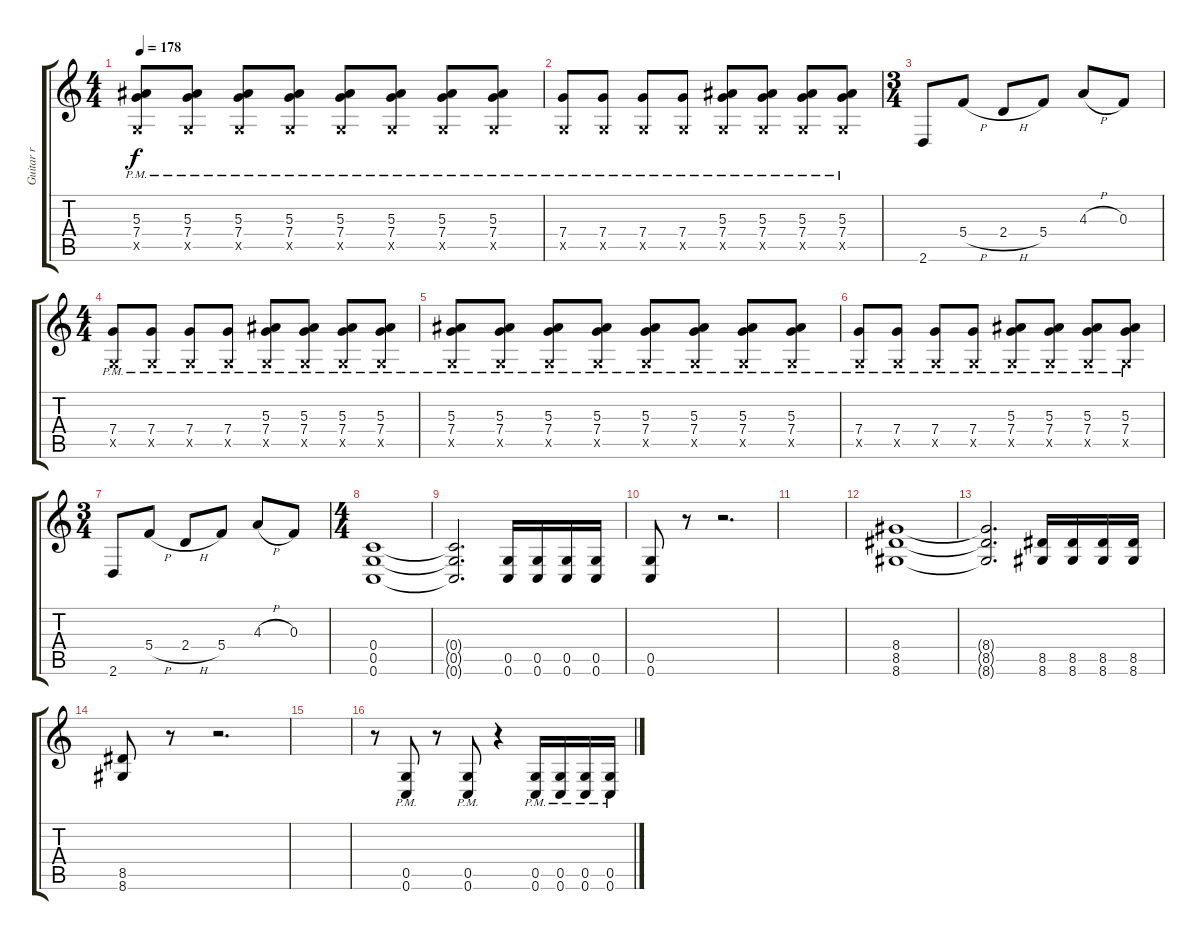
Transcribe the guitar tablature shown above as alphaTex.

\track ("Guitar r" "Guitar r") {instrument distortionguitar}
\staff {score tabs}
\tuning (D4 A3 F3 C3 G2 C2) {hide}
\ts (4 4)
\tempo 178
\clef g2
\ks c
(5.3{pm} 7.4{pm} 0.5{x}).8{dy f} (5.3{pm} 7.4{pm} 0.5{x}).8 (5.3{pm} 7.4{pm} 0.5{x}).8 (5.3{pm} 7.4{pm} 0.5{x}).8 (5.3{pm} 7.4{pm} 0.5{x}).8 (5.3{pm} 7.4{pm} 0.5{x}).8 (5.3{pm} 7.4{pm} 0.5{x}).8 (5.3{pm} 7.4{pm} 0.5{x}).8 |
(7.4{pm} 0.5{x}).8 (7.4{pm} 0.5{x}).8 (7.4{pm} 0.5{x}).8 (7.4{pm} 0.5{x}).8 (5.3{pm} 7.4{pm} 0.5{x}).8 (5.3{pm} 7.4{pm} 0.5{x}).8 (5.3{pm} 7.4{pm} 0.5{x}).8 (5.3{pm} 7.4{pm} 0.5{x}).8 |
\ts (3 4)
2.6.8 5.4{h}.8 2.4{h}.8 5.4.8 4.3{h}.8 0.3.8 |
\ts (4 4)
(7.4{pm} 0.5{x}).8 (7.4{pm} 0.5{x}).8 (7.4{pm} 0.5{x}).8 (7.4{pm} 0.5{x}).8 (5.3{pm} 7.4{pm} 0.5{x}).8 (5.3{pm} 7.4{pm} 0.5{x}).8 (5.3{pm} 7.4{pm} 0.5{x}).8 (5.3{pm} 7.4{pm} 0.5{x}).8 |
(5.3{pm} 7.4{pm} 0.5{x}).8 (5.3{pm} 7.4{pm} 0.5{x}).8 (5.3{pm} 7.4{pm} 0.5{x}).8 (5.3{pm} 7.4{pm} 0.5{x}).8 (5.3{pm} 7.4{pm} 0.5{x}).8 (5.3{pm} 7.4{pm} 0.5{x}).8 (5.3{pm} 7.4{pm} 0.5{x}).8 (5.3{pm} 7.4{pm} 0.5{x}).8 |
(7.4{pm} 0.5{x}).8 (7.4{pm} 0.5{x}).8 (7.4{pm} 0.5{x}).8 (7.4{pm} 0.5{x}).8 (5.3{pm} 7.4{pm} 0.5{x}).8 (5.3{pm} 7.4{pm} 0.5{x}).8 (5.3{pm} 7.4{pm} 0.5{x}).8 (5.3{pm} 7.4{pm} 0.5{x}).8 |
\ts (3 4)
2.6.8 5.4{h}.8 2.4{h}.8 5.4.8 4.3{h}.8 0.3.8 |
\ts (4 4)
(0.4 0.5 0.6).1 |
(0.4{t} 0.5{t} 0.6{t}).2{d} (0.5 0.6).16 (0.5 0.6).16 (0.5 0.6).16 (0.5 0.6).16 |
(0.5 0.6).8 r.8 r.2{d} |
|
(8.4 8.5 8.6).1 |
(8.4{t} 8.5{t} 8.6{t}).2{d} (8.5 8.6).16 (8.5 8.6).16 (8.5 8.6).16 (8.5 8.6).16 |
(8.5 8.6).8 r.8 r.2{d} |
|
r.8 (0.5{pm} 0.6{pm}).8 r.8 (0.5{pm} 0.6{pm}).8 r.4 (0.5{pm} 0.6{pm}).16 (0.5{pm} 0.6{pm}).16 (0.5{pm} 0.6{pm}).16 (0.5{pm} 0.6{pm}).16
